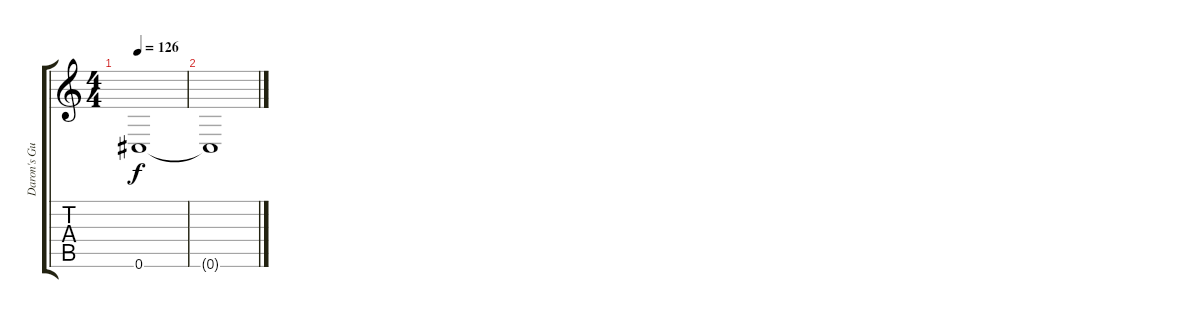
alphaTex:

\track ("Daron's Guitar" "Daron's Gu") {instrument electricguitarjazz}
\staff {score tabs}
\tuning (Eb4 Bb3 Gb3 Db3 Ab2 Db2) {hide}
\ts (4 4)
\tempo 126
\clef g2
\ks c
0.6{t}.1{dy f} |
0.6{t}.1
